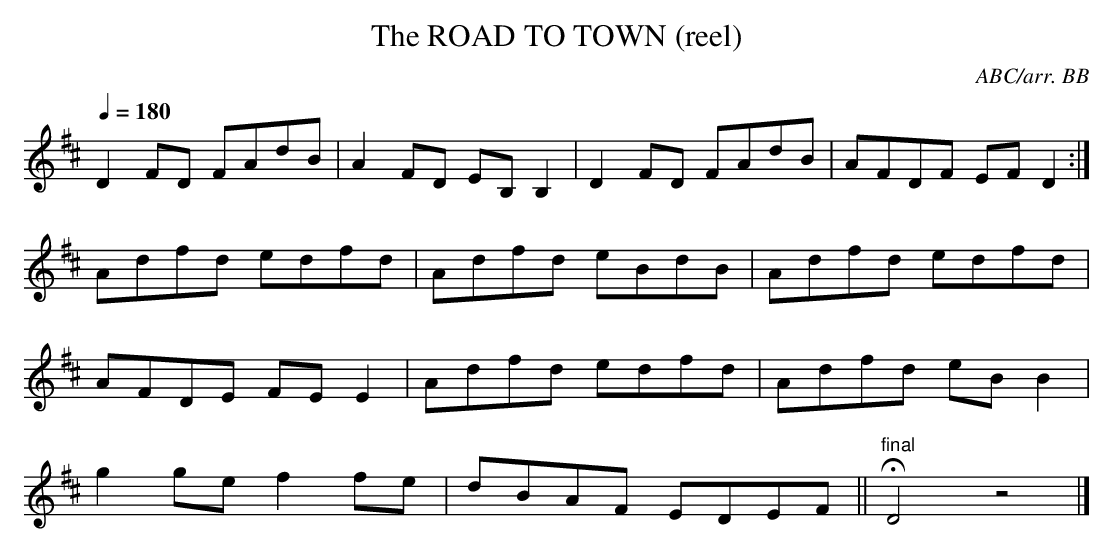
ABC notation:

X:1
T:ROAD TO TOWN (reel), The\
C:ABC/arr. BB\
M:C\
Q:1/4=180\
K:D\
D2FD FAdB|A2FD EB,B,2|D2FD FAdB|AFDF EF D2:|\
Adfd edfd|Adfd eBdB|Adfd edfd|AFDE FEE2| \
Adfd edfd|Adfd eBB2|g2ge f2fe|dBAF EDEF||\
"final"HD4z4|]\
\
\
